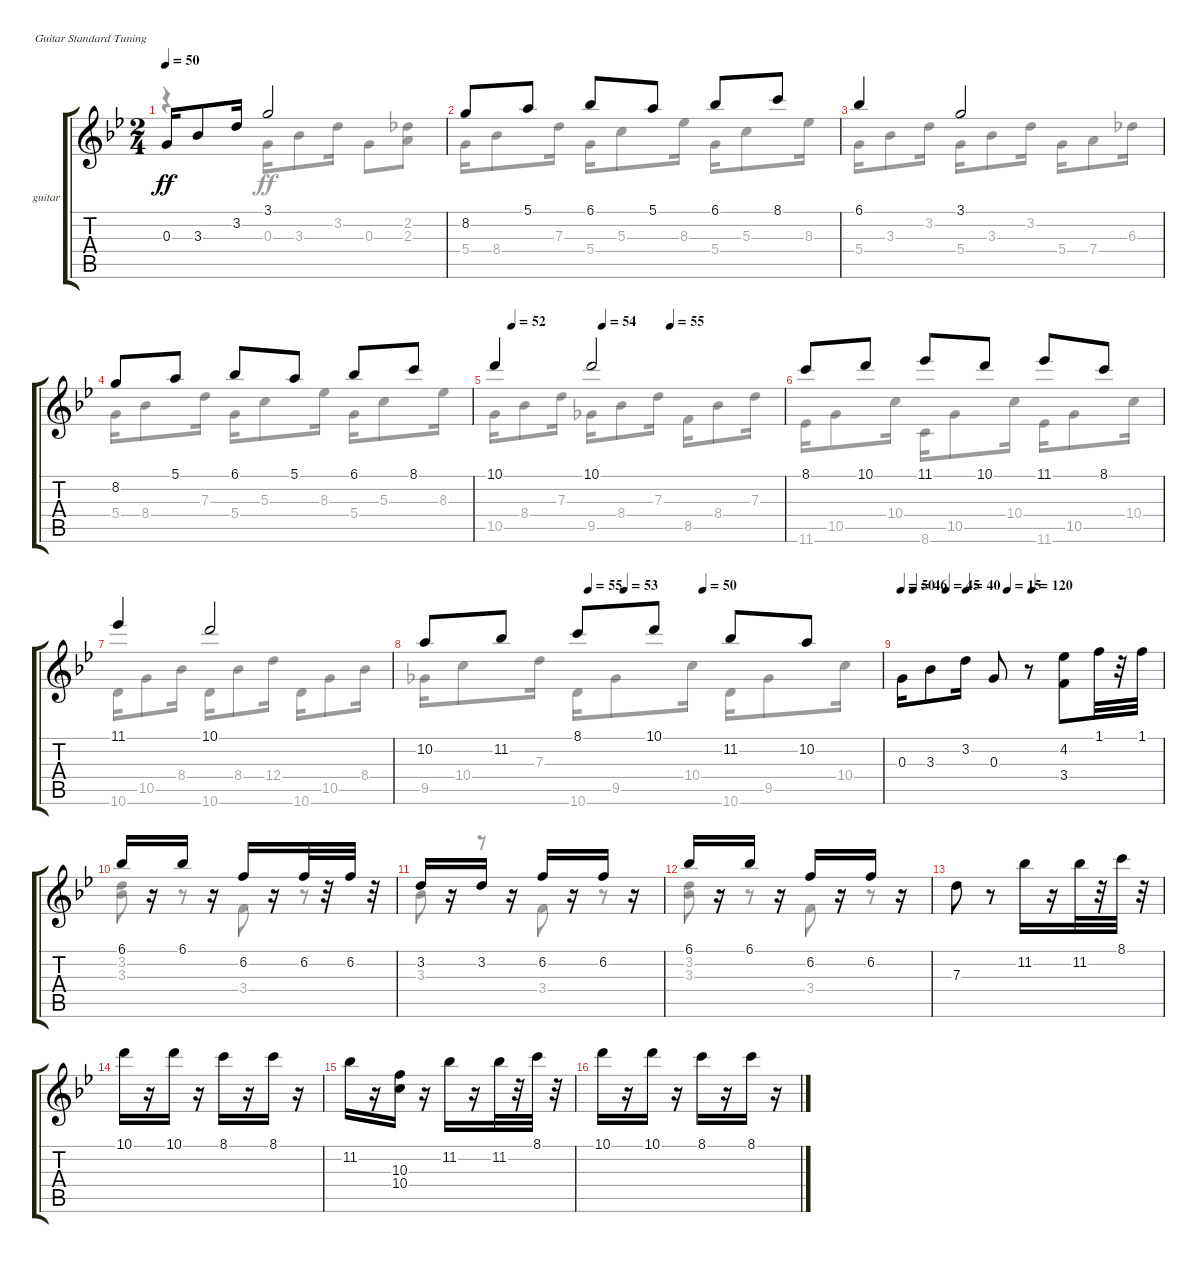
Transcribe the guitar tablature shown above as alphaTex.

\bracketExtendMode groupsimilarinstruments
\firstSystemTrackNameOrientation horizontal
\otherSystemsTrackNameOrientation horizontal
\track ("guitar" "guitar") {instrument acousticguitarsteel}
\staff {score tabs}
\tuning (E4 B3 G3 D3 A2 E2)
\voice
\ts (2 4)
\tempo 50
\clef g2
\ks bb
0.3.16{dy ff} 3.3.8 3.2.16 3.1.2 |
8.2.8 5.1.8 6.1.8 5.1.8 6.1.8 8.1.8 |
6.1.4 3.1.2 |
8.2.8 5.1.8 6.1.8 5.1.8 6.1.8 8.1.8 |
\tempo (52 0.0625)
\tempo (54 0.375)
\tempo (55 0.609375)
10.1.4 10.1.2 |
8.1.8 10.1.8 11.1.8 10.1.8 11.1.8 8.1.8 |
11.1.4 10.1.2 |
\tempo (55 0.359375)
\tempo (53 0.4375)
\tempo (50 0.609375)
10.2.8 11.2.8 8.1.8 10.1.8 11.2.8 10.2.8 |
\tempo 50
\tempo (46 0.046875)
\tempo (45 0.171875)
\tempo (40 0.25)
\tempo (15 0.40625)
\tempo (120 0.5)
0.3.16 3.3.8 3.2.16 0.3.8 r.8 (4.2 3.4).8 1.1.32 r.32 1.1.32 |
6.1.16 r.16 6.1.16 r.16 6.2.16 r.16 6.2.32 r.32 6.2.32 r.32 |
3.2.16 r.16 3.2.16 r.16 6.2.16 r.16 6.2.16 r.16 |
6.1.16 r.16 6.1.16 r.16 6.2.16 r.16 6.2.16 r.16 |
7.3.8 r.8 11.2.16 r.16 11.2.32 r.32 8.1.32 r.32 |
10.1.16 r.16 10.1.16 r.16 8.1.16 r.16 8.1.16 r.16 |
11.2.16 r.16 (10.3 10.4).16 r.16 11.2.16 r.16 11.2.32 r.32 8.1.32 r.32 |
10.1.16 r.16 10.1.16 r.16 8.1.16 r.16 8.1.16 r.16
\voice
\clef g2
\ottava regular
\simile none
\ks bb
r.4{dy ff} 0.3.16 3.3.8 3.2.16 0.3.8 (2.2 2.3).8 |
5.4.16 8.4.8 7.3.16 5.4.16 5.3.8 8.3.16 5.4.16 5.3.8 8.3.16 |
5.4.16 3.3.8 3.2.16 5.4.16 3.3.8 3.2.16 5.4.16 7.4.8 6.3.16 |
5.4.16 8.4.8 7.3.16 5.4.16 5.3.8 8.3.16 5.4.16 5.3.8 8.3.16 |
10.5.16 8.4.8 7.3.16 9.5.16 8.4.8 7.3.16 8.5.16 8.4.8 7.3.16 |
11.6.16 10.5.8 10.4.16 8.6.16 10.5.8 10.4.16 11.6.16 10.5.8 10.4.16 |
10.6.16 10.5.8 8.4.16 10.6.16 8.4.8 12.4.16 10.6.16 10.5.8 8.4.16 |
9.5.16 10.4.8 7.3.16 10.6.16 9.5.8 10.4.16 10.6.16 9.5.8 10.4.16 |
|
(3.2 3.3).8 r.8 3.4.8 r.8 |
3.3.8 r.8 3.4.8 r.8 |
(3.2 3.3).8 r.8 3.4.8 r.8 |
|
|
|
